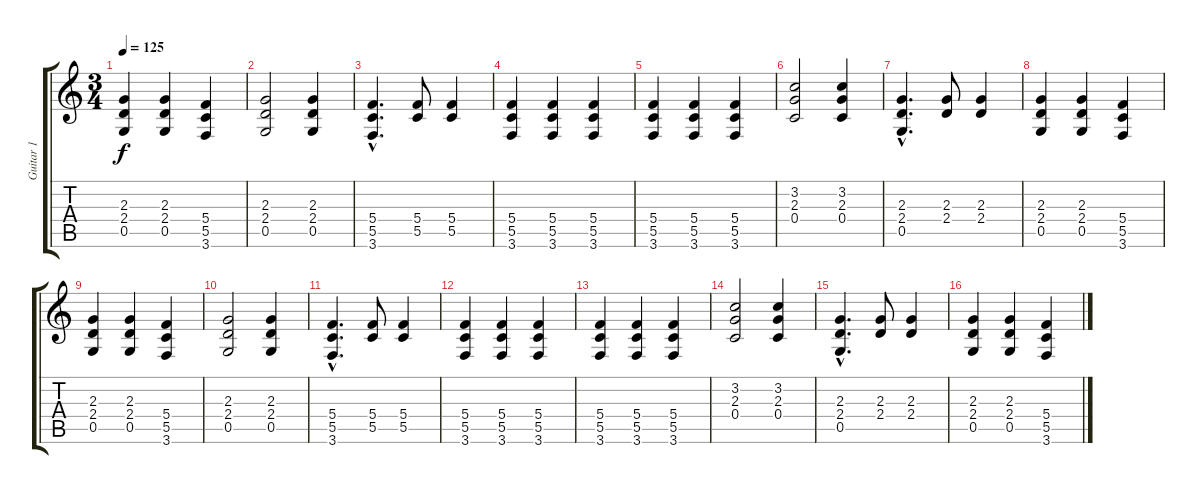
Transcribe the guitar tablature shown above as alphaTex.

\track ("Guitar 1" "Guitar 1") {instrument distortionguitar}
\staff {score tabs}
\tuning (D4 A3 F3 C3 G2 D2) {hide}
\ts (3 4)
\tempo 125
\clef g2
\ks c
(2.3 2.4 0.5).4{dy f} (2.3 2.4 0.5).4 (5.4 5.5 3.6).4 |
(2.3 2.4 0.5).2 (2.3 2.4 0.5).4 |
(5.4{hac} 5.5{hac} 3.6{hac}).4{d} (5.4 5.5).8 (5.4 5.5).4 |
(5.4 5.5 3.6).4 (5.4 5.5 3.6).4 (5.4 5.5 3.6).4 |
(5.4 5.5 3.6).4 (5.4 5.5 3.6).4 (5.4 5.5 3.6).4 |
(3.2 2.3 0.4).2 (3.2 2.3 0.4).4 |
(2.3{hac} 2.4{hac} 0.5{hac}).4{d} (2.3 2.4).8 (2.3 2.4).4 |
(2.3 2.4 0.5).4 (2.3 2.4 0.5).4 (5.4 5.5 3.6).4 |
(2.3 2.4 0.5).4 (2.3 2.4 0.5).4 (5.4 5.5 3.6).4 |
(2.3 2.4 0.5).2 (2.3 2.4 0.5).4 |
(5.4{hac} 5.5{hac} 3.6{hac}).4{d} (5.4 5.5).8 (5.4 5.5).4 |
(5.4 5.5 3.6).4 (5.4 5.5 3.6).4 (5.4 5.5 3.6).4 |
(5.4 5.5 3.6).4 (5.4 5.5 3.6).4 (5.4 5.5 3.6).4 |
(3.2 2.3 0.4).2 (3.2 2.3 0.4).4 |
(2.3{hac} 2.4{hac} 0.5{hac}).4{d} (2.3 2.4).8 (2.3 2.4).4 |
(2.3 2.4 0.5).4 (2.3 2.4 0.5).4 (5.4 5.5 3.6).4
